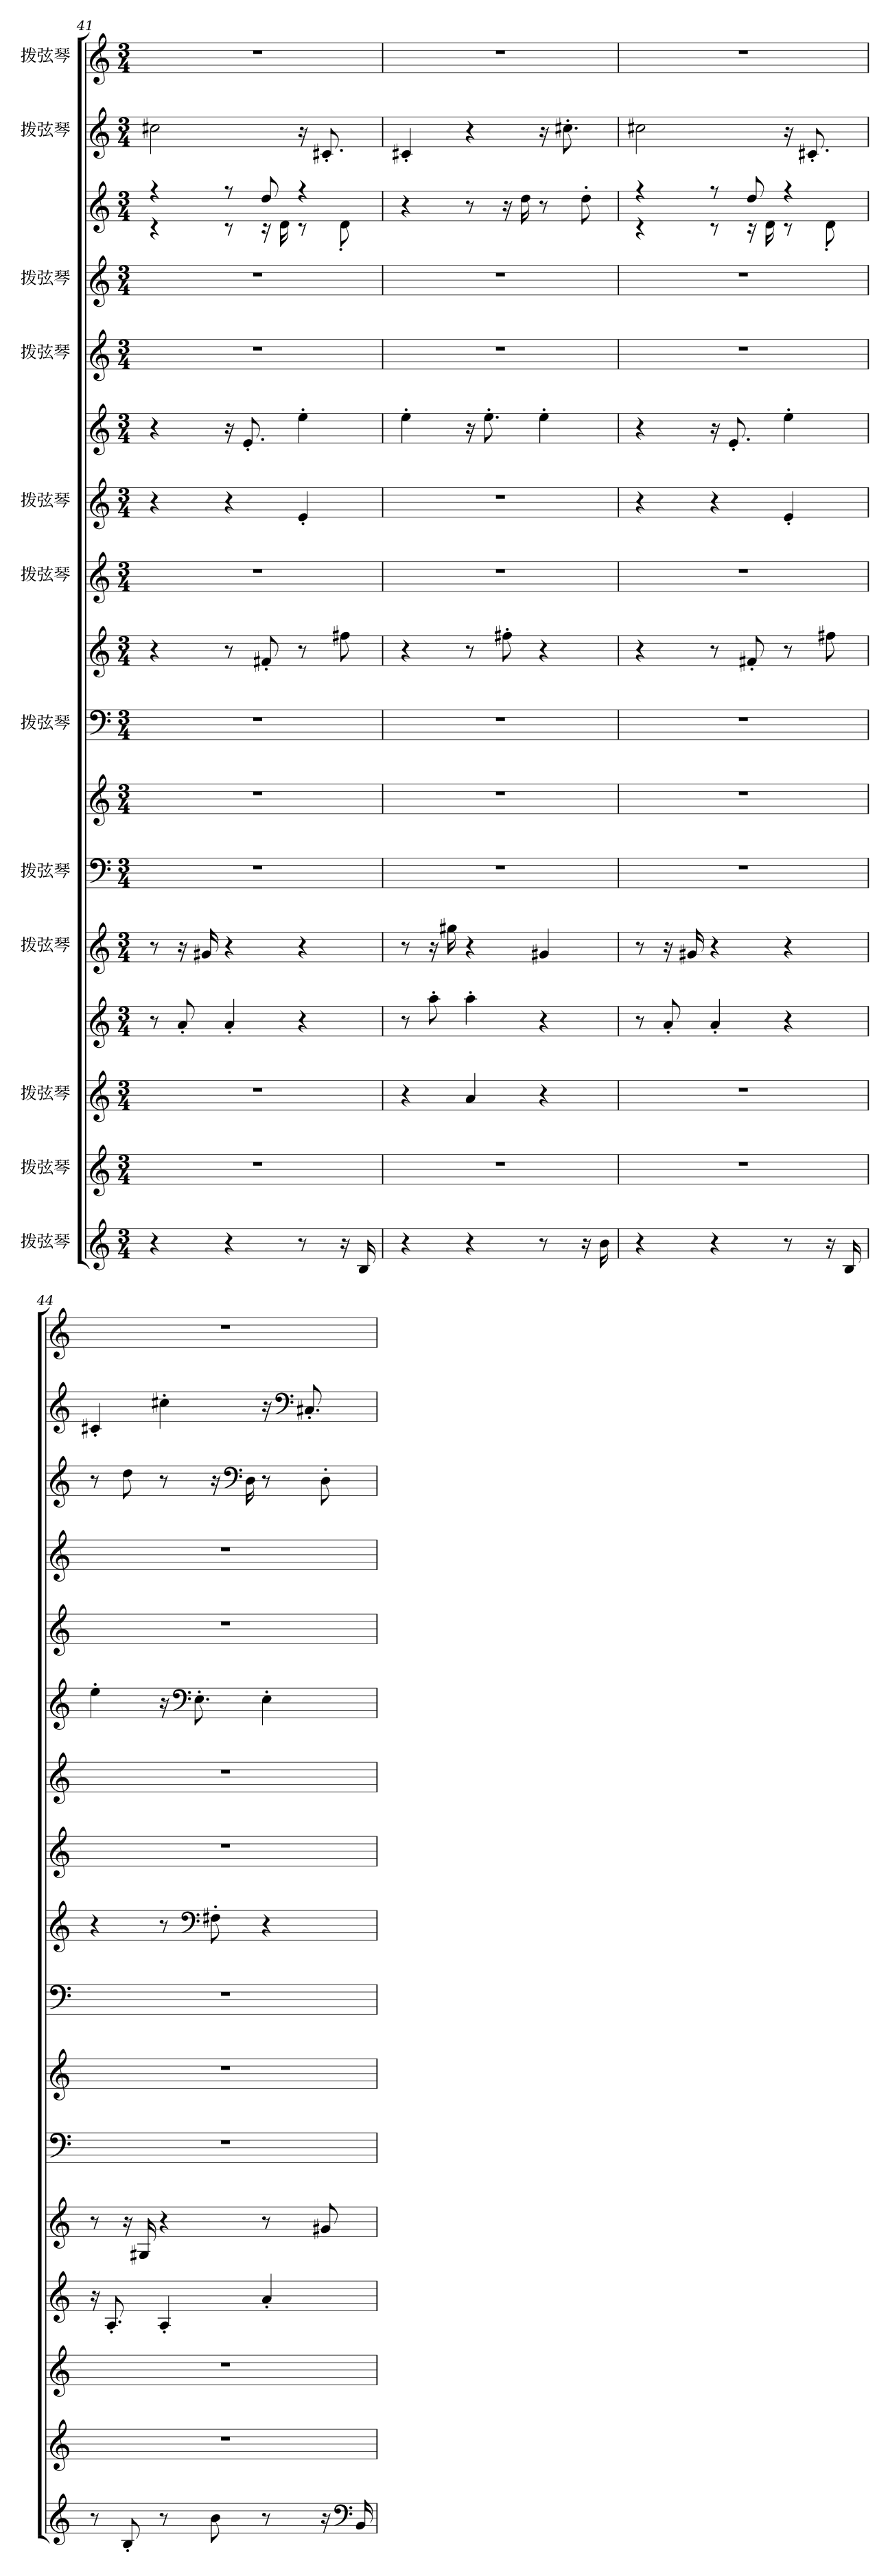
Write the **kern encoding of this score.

**kern	**kern	**kern	**kern	**kern	**kern	**kern	**kern	**kern	**kern	**kern	**kern	**kern	**kern	**kern	**kern	**kern
*part12	*part11	*part10	*part10	*part9	*part8	*part8	*part7	*part7	*part6	*part5	*part5	*part4	*part3	*part3	*part2	*part1
*staff17	*staff16	*staff15	*staff14	*staff13	*staff12	*staff11	*staff10	*staff9	*staff8	*staff7	*staff6	*staff5	*staff4	*staff3	*staff2	*staff1
*I"拨弦琴	*I"拨弦琴	*I"拨弦琴	*	*I"拨弦琴	*I"拨弦琴	*	*I"拨弦琴	*	*I"拨弦琴	*I"拨弦琴	*	*I"拨弦琴	*I"拨弦琴	*	*I"拨弦琴	*I"拨弦琴
*clefG2	*clefG2	*clefG2	*clefG2	*clefG2	*clefF4	*clefG2	*clefF4	*clefG2	*clefG2	*clefG2	*clefG2	*clefG2	*clefG2	*clefG2	*clefG2	*clefG2
*k[]	*k[]	*k[]	*k[]	*k[]	*k[]	*k[]	*k[]	*k[]	*k[]	*k[]	*k[]	*k[]	*k[]	*k[]	*k[]	*k[]
*M3/4	*M3/4	*M3/4	*M3/4	*M3/4	*M3/4	*M3/4	*M3/4	*M3/4	*M3/4	*M3/4	*M3/4	*M3/4	*M3/4	*M3/4	*M3/4	*M3/4
=41	=41	=41	=41	=41	=41	=41	=41	=41	=41	=41	=41	=41	=41	=41	=41	=41
*	*	*	*	*	*	*	*	*	*	*	*	*	*	*^	*	*
4r	2.r	2.r	8r	8r	2.r	2.r	2.r	4r	2.r	4r	4r	2.r	2.r	4r	4r	2cc#X\	2.r
.	.	.	8a'/	16r	.	.	.	.	.	.	.	.	.	.	.	.	.
.	.	.	.	16g#X/	.	.	.	.	.	.	.	.	.	.	.	.	.
4r	.	.	4a'/	4r	.	.	.	8r	.	4r	16r	.	.	8r	8r	.	.
.	.	.	.	.	.	.	.	.	.	.	8.e'/	.	.	.	.	.	.
.	.	.	.	.	.	.	.	8f#X'/	.	.	.	.	.	8dd/	16r	.	.
.	.	.	.	.	.	.	.	.	.	.	.	.	.	.	16d\	.	.
8r	.	.	4r	4r	.	.	.	8r	.	4e'/	4ee'\	.	.	4r	8r	16r	.
.	.	.	.	.	.	.	.	.	.	.	.	.	.	.	.	8.c#X'/	.
16r	.	.	.	.	.	.	.	8ff#X\	.	.	.	.	.	.	8d'\	.	.
16B/	.	.	.	.	.	.	.	.	.	.	.	.	.	.	.	.	.
*	*	*	*	*	*	*	*	*	*	*	*	*	*	*v	*v	*	*
!!LO:PB:g=z
=42	=42	=42	=42	=42	=42	=42	=42	=42	=42	=42	=42	=42	=42	=42	=42	=42
4r	2.r	4r	8r	8r	2.r	2.r	2.r	4r	2.r	2.r	4ee'\	2.r	2.r	4r	4c#X'/	2.r
.	.	.	8aa'\	16r	.	.	.	.	.	.	.	.	.	.	.	.
.	.	.	.	16gg#X\	.	.	.	.	.	.	.	.	.	.	.	.
4r	.	4a/	4aa'\	4r	.	.	.	8r	.	.	16r	.	.	8r	4r	.
.	.	.	.	.	.	.	.	.	.	.	8.ee'\	.	.	.	.	.
.	.	.	.	.	.	.	.	8ff#X'\	.	.	.	.	.	16r	.	.
.	.	.	.	.	.	.	.	.	.	.	.	.	.	16dd\	.	.
8r	.	4r	4r	4g#X/	.	.	.	4r	.	.	4ee'\	.	.	8r	16r	.
.	.	.	.	.	.	.	.	.	.	.	.	.	.	.	8.cc#X'\	.
16r	.	.	.	.	.	.	.	.	.	.	.	.	.	8dd'\	.	.
16b\	.	.	.	.	.	.	.	.	.	.	.	.	.	.	.	.
=43	=43	=43	=43	=43	=43	=43	=43	=43	=43	=43	=43	=43	=43	=43	=43	=43
*	*	*	*	*	*	*	*	*	*	*	*	*	*	*^	*	*
4r	2.r	2.r	8r	8r	2.r	2.r	2.r	4r	2.r	4r	4r	2.r	2.r	4r	4r	2cc#X\	2.r
.	.	.	8a'/	16r	.	.	.	.	.	.	.	.	.	.	.	.	.
.	.	.	.	16g#X/	.	.	.	.	.	.	.	.	.	.	.	.	.
4r	.	.	4a'/	4r	.	.	.	8r	.	4r	16r	.	.	8r	8r	.	.
.	.	.	.	.	.	.	.	.	.	.	8.e'/	.	.	.	.	.	.
.	.	.	.	.	.	.	.	8f#X'/	.	.	.	.	.	8dd/	16r	.	.
.	.	.	.	.	.	.	.	.	.	.	.	.	.	.	16d\	.	.
8r	.	.	4r	4r	.	.	.	8r	.	4e'/	4ee'\	.	.	4r	8r	16r	.
.	.	.	.	.	.	.	.	.	.	.	.	.	.	.	.	8.c#X'/	.
16r	.	.	.	.	.	.	.	8ff#X\	.	.	.	.	.	.	8d'\	.	.
16B/	.	.	.	.	.	.	.	.	.	.	.	.	.	.	.	.	.
*	*	*	*	*	*	*	*	*	*	*	*	*	*	*v	*v	*	*
!!LO:PB:g=z
=44	=44	=44	=44	=44	=44	=44	=44	=44	=44	=44	=44	=44	=44	=44	=44	=44
8r	2.r	2.r	16r	8r	2.r	2.r	2.r	4r	2.r	2.r	4ee'\	2.r	2.r	8r	4c#X'/	2.r
.	.	.	8.A'/	.	.	.	.	.	.	.	.	.	.	.	.	.
8B'/	.	.	.	16r	.	.	.	.	.	.	.	.	.	8dd\	.	.
.	.	.	.	16G#X/	.	.	.	.	.	.	.	.	.	.	.	.
8r	.	.	4A'/	4r	.	.	.	8r	.	.	16r	.	.	8r	4cc#X'\	.
*	*	*	*	*	*	*	*	*	*	*	*clefF4	*	*	*	*	*
.	.	.	.	.	.	.	.	.	.	.	8.E'\	.	.	.	.	.
*	*	*	*	*	*	*	*	*clefF4	*	*	*	*	*	*	*	*
8b\	.	.	.	.	.	.	.	8F#X'\	.	.	.	.	.	16r	.	.
*	*	*	*	*	*	*	*	*	*	*	*	*	*	*clefF4	*	*
.	.	.	.	.	.	.	.	.	.	.	.	.	.	16D\	.	.
8r	.	.	4a'/	8r	.	.	.	4r	.	.	4E'\	.	.	8r	16r	.
*	*	*	*	*	*	*	*	*	*	*	*	*	*	*	*clefF4	*
.	.	.	.	.	.	.	.	.	.	.	.	.	.	.	8.C#X'/	.
16r	.	.	.	8g#X/	.	.	.	.	.	.	.	.	.	8D'\	.	.
*clefF4	*	*	*	*	*	*	*	*	*	*	*	*	*	*	*	*
16BB/	.	.	.	.	.	.	.	.	.	.	.	.	.	.	.	.
=	=	=	=	=	=	=	=	=	=	=	=	=	=	=	=	=
*-	*-	*-	*-	*-	*-	*-	*-	*-	*-	*-	*-	*-	*-	*-	*-	*-
